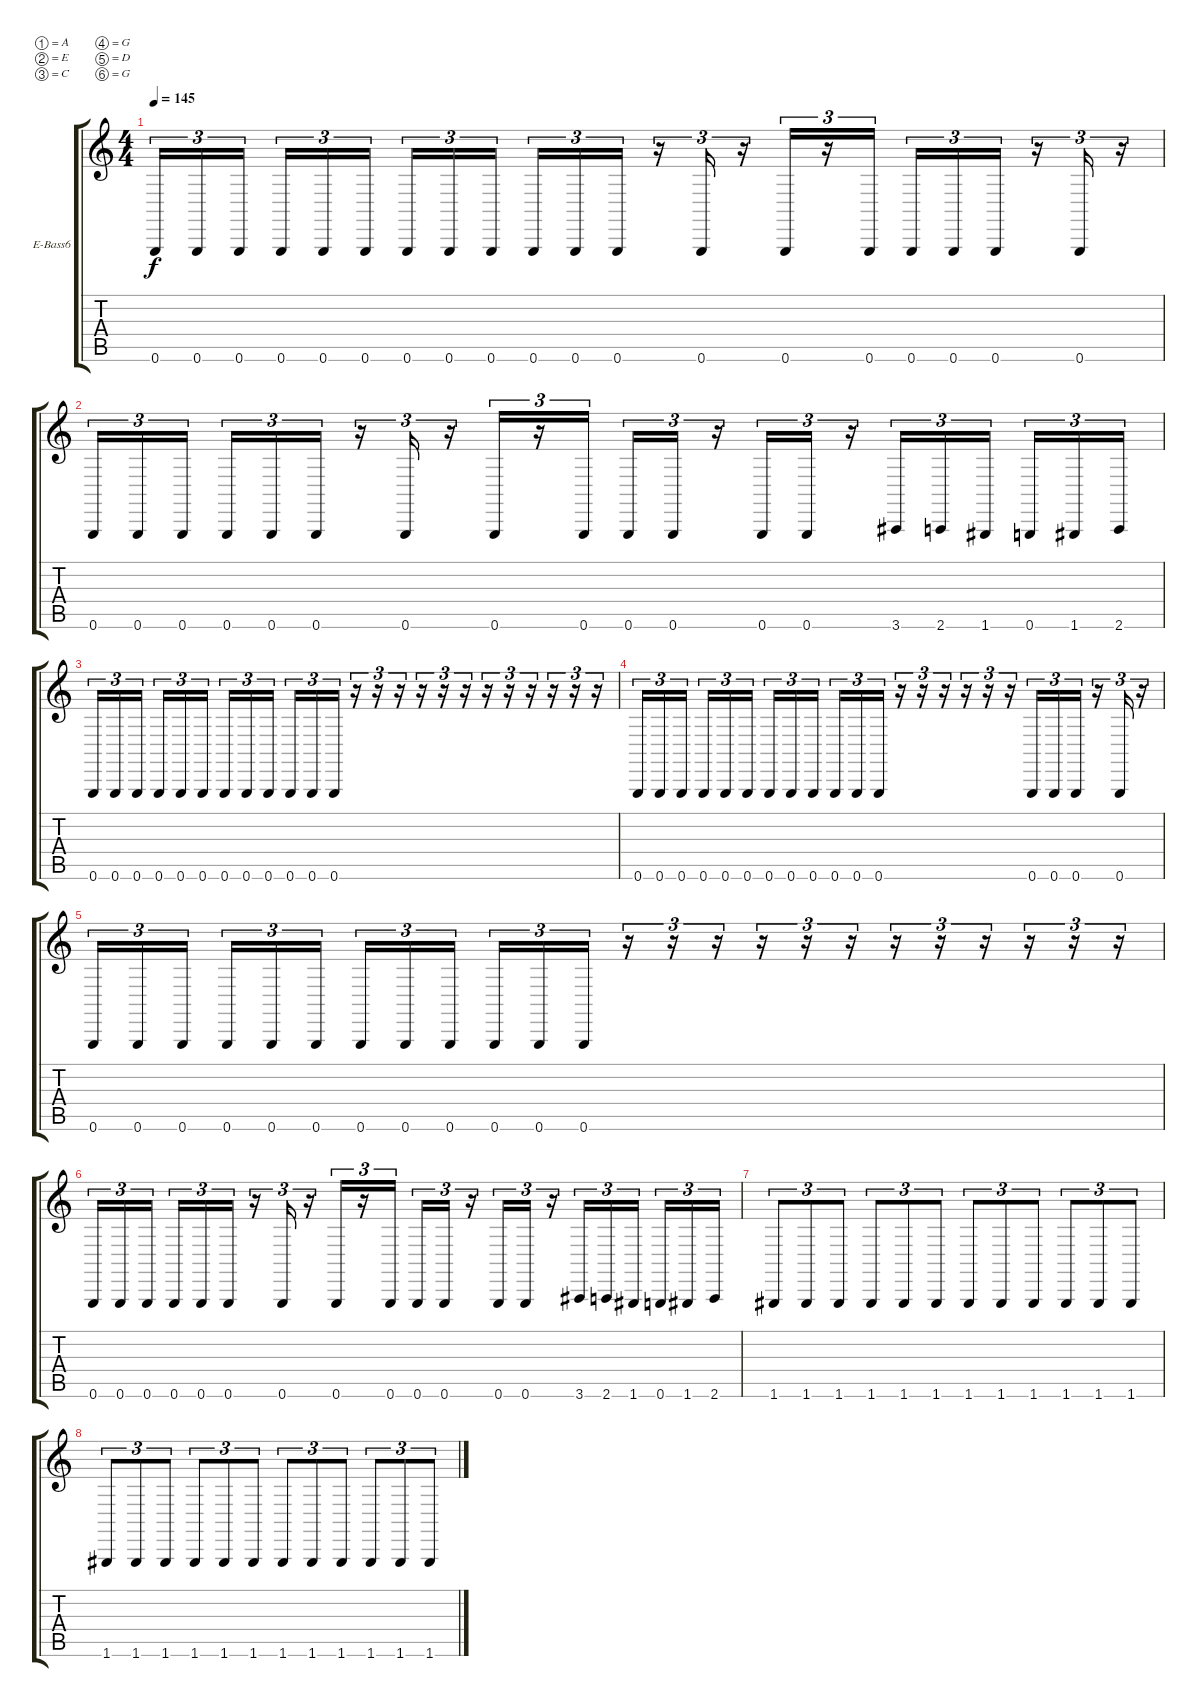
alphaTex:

\defaultSystemsLayout 4
\bracketExtendMode groupsimilarinstruments
\firstSystemTrackNameOrientation horizontal
\otherSystemsTrackNameOrientation horizontal
\track ("Bass" "E-Bass6") {instrument electricbassfinger}
\staff {score tabs}
\tuning (A2 E2 C2 G1 D1 G0)
\ts (4 4)
\tempo 145
\clef g2
\ks c
0.6.16{tu (3 2) dy f} 0.6.16{tu (3 2)} 0.6.16{tu (3 2)} 0.6.16{tu (3 2)} 0.6.16{tu (3 2)} 0.6.16{tu (3 2)} 0.6.16{tu (3 2)} 0.6.16{tu (3 2)} 0.6.16{tu (3 2)} 0.6.16{tu (3 2)} 0.6.16{tu (3 2)} 0.6.16{tu (3 2)} r.16{tu (3 2)} 0.6.16{tu (3 2)} r.16{tu (3 2)} 0.6.16{tu (3 2)} r.16{tu (3 2)} 0.6.16{tu (3 2)} 0.6.16{tu (3 2)} 0.6.16{tu (3 2)} 0.6.16{tu (3 2)} r.16{tu (3 2)} 0.6.16{tu (3 2)} r.16{tu (3 2)} |
0.6.16{tu (3 2)} 0.6.16{tu (3 2)} 0.6.16{tu (3 2)} 0.6.16{tu (3 2)} 0.6.16{tu (3 2)} 0.6.16{tu (3 2)} r.16{tu (3 2)} 0.6.16{tu (3 2)} r.16{tu (3 2)} 0.6.16{tu (3 2)} r.16{tu (3 2)} 0.6.16{tu (3 2)} 0.6.16{tu (3 2)} 0.6.16{tu (3 2)} r.16{tu (3 2)} 0.6.16{tu (3 2)} 0.6.16{tu (3 2)} r.16{tu (3 2)} 3.6.16{tu (3 2)} 2.6.16{tu (3 2)} 1.6.16{tu (3 2)} 0.6.16{tu (3 2)} 1.6.16{tu (3 2)} 2.6.16{tu (3 2)} |
0.6.16{tu (3 2)} 0.6.16{tu (3 2)} 0.6.16{tu (3 2)} 0.6.16{tu (3 2)} 0.6.16{tu (3 2)} 0.6.16{tu (3 2)} 0.6.16{tu (3 2)} 0.6.16{tu (3 2)} 0.6.16{tu (3 2)} 0.6.16{tu (3 2)} 0.6.16{tu (3 2)} 0.6.16{tu (3 2)} r.16{tu (3 2)} r.16{tu (3 2)} r.16{tu (3 2)} r.16{tu (3 2)} r.16{tu (3 2)} r.16{tu (3 2)} r.16{tu (3 2)} r.16{tu (3 2)} r.16{tu (3 2)} r.16{tu (3 2)} r.16{tu (3 2)} r.16{tu (3 2)} |
0.6.16{tu (3 2)} 0.6.16{tu (3 2)} 0.6.16{tu (3 2)} 0.6.16{tu (3 2)} 0.6.16{tu (3 2)} 0.6.16{tu (3 2)} 0.6.16{tu (3 2)} 0.6.16{tu (3 2)} 0.6.16{tu (3 2)} 0.6.16{tu (3 2)} 0.6.16{tu (3 2)} 0.6.16{tu (3 2)} r.16{tu (3 2)} r.16{tu (3 2)} r.16{tu (3 2)} r.16{tu (3 2)} r.16{tu (3 2)} r.16{tu (3 2)} 0.6.16{tu (3 2)} 0.6.16{tu (3 2)} 0.6.16{tu (3 2)} r.16{tu (3 2)} 0.6.16{tu (3 2)} r.16{tu (3 2)} |
0.6.16{tu (3 2)} 0.6.16{tu (3 2)} 0.6.16{tu (3 2)} 0.6.16{tu (3 2)} 0.6.16{tu (3 2)} 0.6.16{tu (3 2)} 0.6.16{tu (3 2)} 0.6.16{tu (3 2)} 0.6.16{tu (3 2)} 0.6.16{tu (3 2)} 0.6.16{tu (3 2)} 0.6.16{tu (3 2)} r.16{tu (3 2)} r.16{tu (3 2)} r.16{tu (3 2)} r.16{tu (3 2)} r.16{tu (3 2)} r.16{tu (3 2)} r.16{tu (3 2)} r.16{tu (3 2)} r.16{tu (3 2)} r.16{tu (3 2)} r.16{tu (3 2)} r.16{tu (3 2)} |
0.6.16{tu (3 2)} 0.6.16{tu (3 2)} 0.6.16{tu (3 2)} 0.6.16{tu (3 2)} 0.6.16{tu (3 2)} 0.6.16{tu (3 2)} r.16{tu (3 2)} 0.6.16{tu (3 2)} r.16{tu (3 2)} 0.6.16{tu (3 2)} r.16{tu (3 2)} 0.6.16{tu (3 2)} 0.6.16{tu (3 2)} 0.6.16{tu (3 2)} r.16{tu (3 2)} 0.6.16{tu (3 2)} 0.6.16{tu (3 2)} r.16{tu (3 2)} 3.6.16{tu (3 2)} 2.6.16{tu (3 2)} 1.6.16{tu (3 2)} 0.6.16{tu (3 2)} 1.6.16{tu (3 2)} 2.6.16{tu (3 2)} |
1.6.8{tu (3 2)} 1.6.8{tu (3 2)} 1.6.8{tu (3 2)} 1.6.8{tu (3 2)} 1.6.8{tu (3 2)} 1.6.8{tu (3 2)} 1.6.8{tu (3 2)} 1.6.8{tu (3 2)} 1.6.8{tu (3 2)} 1.6.8{tu (3 2)} 1.6.8{tu (3 2)} 1.6.8{tu (3 2)} |
1.6.8{tu (3 2)} 1.6.8{tu (3 2)} 1.6.8{tu (3 2)} 1.6.8{tu (3 2)} 1.6.8{tu (3 2)} 1.6.8{tu (3 2)} 1.6.8{tu (3 2)} 1.6.8{tu (3 2)} 1.6.8{tu (3 2)} 1.6.8{tu (3 2)} 1.6.8{tu (3 2)} 1.6.8{tu (3 2)}
